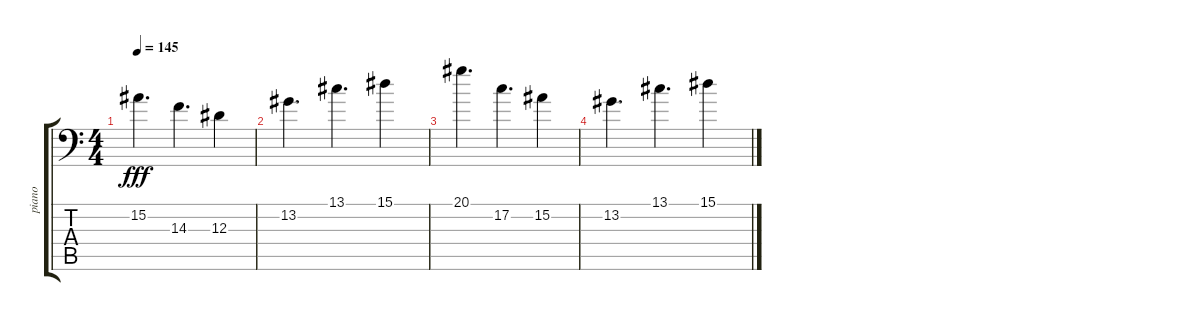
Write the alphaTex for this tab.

\track ("piano" "piano") {instrument brightacousticpiano}
\staff {score tabs}
\tuning (C4 G3 Eb3 Bb2 F2 Bb1) {hide}
\ts (4 4)
\tempo 145
\clef f4
\ks c
15.2.4{d dy fff} 14.3.4{d} 12.3.4 |
13.2.4{d} 13.1.4{d} 15.1.4 |
20.1.4{d} 17.2.4{d} 15.2.4 |
13.2.4{d} 13.1.4{d} 15.1.4
